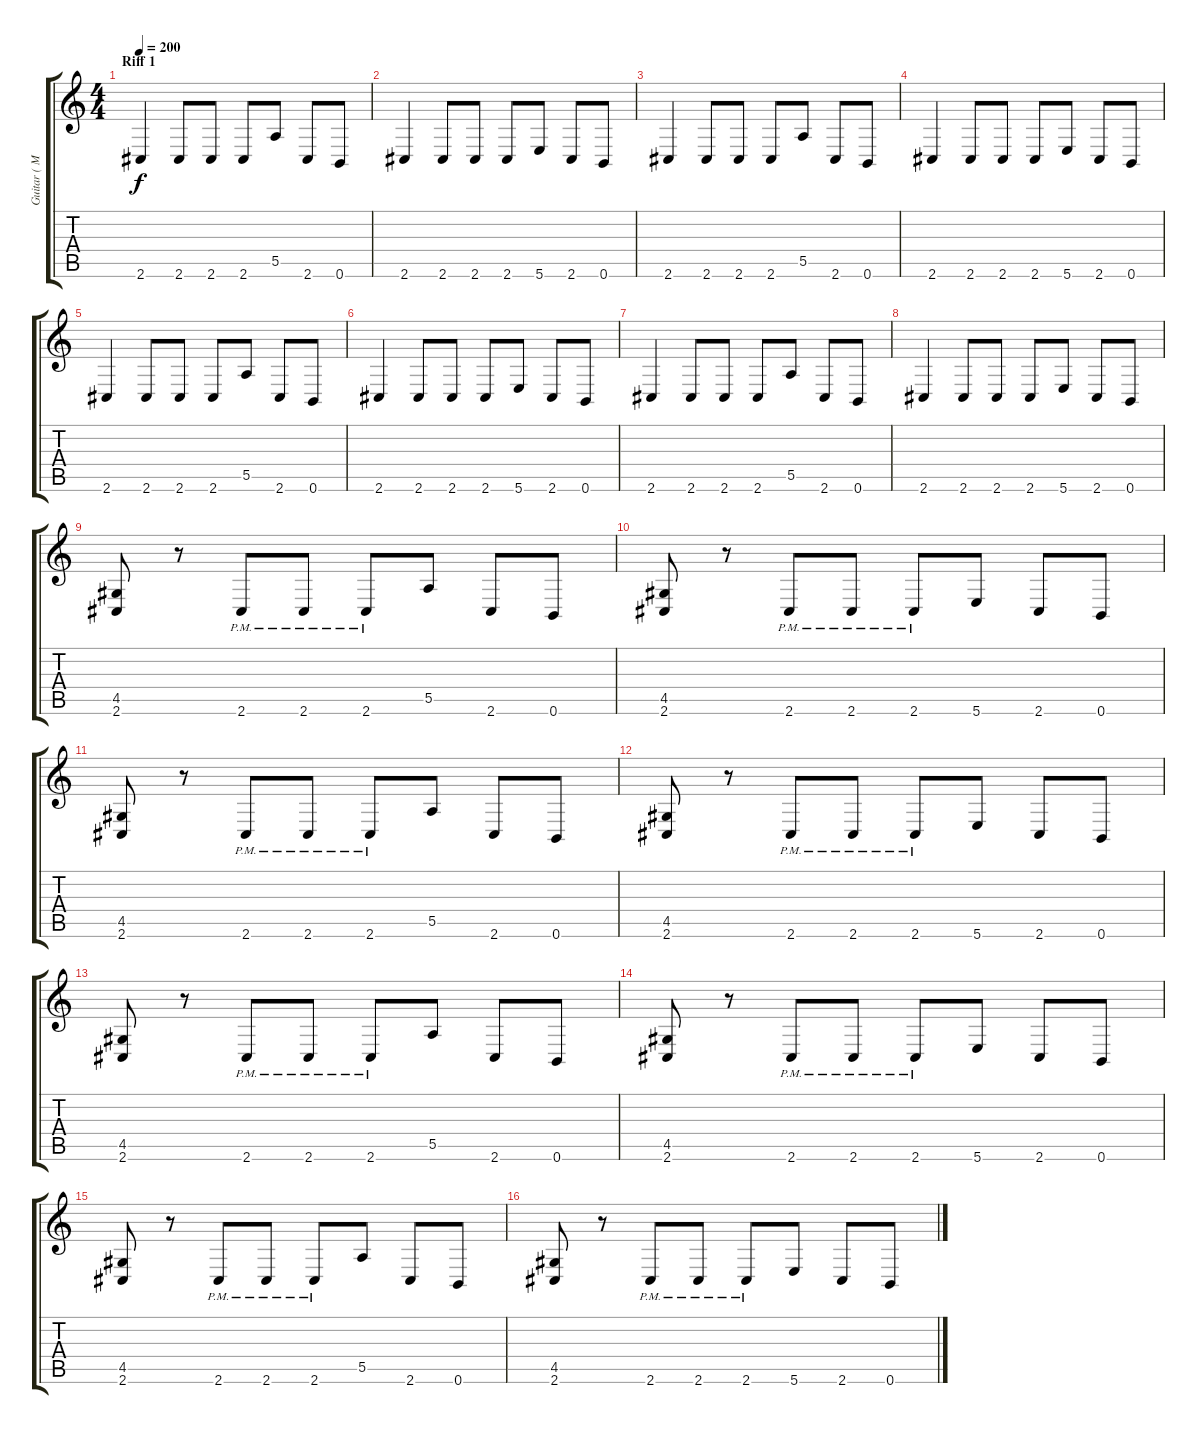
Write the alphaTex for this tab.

\track ("Guitar ( Mircea )" "Guitar ( M") {instrument distortionguitar}
\staff {score tabs}
\tuning (B3 Gb3 D3 A2 E2 B1) {hide}
\ts (4 4)
\section ("" "Riff 1")
\tempo 200
\clef g2
\ks c
2.6.4{dy f} 2.6.8 2.6.8 2.6.8 5.5.8 2.6.8 0.6.8 |
2.6.4 2.6.8 2.6.8 2.6.8 5.6.8 2.6.8 0.6.8 |
2.6.4 2.6.8 2.6.8 2.6.8 5.5.8 2.6.8 0.6.8 |
2.6.4 2.6.8 2.6.8 2.6.8 5.6.8 2.6.8 0.6.8 |
2.6.4 2.6.8 2.6.8 2.6.8 5.5.8 2.6.8 0.6.8 |
2.6.4 2.6.8 2.6.8 2.6.8 5.6.8 2.6.8 0.6.8 |
2.6.4 2.6.8 2.6.8 2.6.8 5.5.8 2.6.8 0.6.8 |
2.6.4 2.6.8 2.6.8 2.6.8 5.6.8 2.6.8 0.6.8 |
(4.5 2.6).8 r.8 2.6{pm}.8 2.6{pm}.8 2.6{pm}.8 5.5.8 2.6.8 0.6.8 |
(4.5 2.6).8 r.8 2.6{pm}.8 2.6{pm}.8 2.6{pm}.8 5.6.8 2.6.8 0.6.8 |
(4.5 2.6).8 r.8 2.6{pm}.8 2.6{pm}.8 2.6{pm}.8 5.5.8 2.6.8 0.6.8 |
(4.5 2.6).8 r.8 2.6{pm}.8 2.6{pm}.8 2.6{pm}.8 5.6.8 2.6.8 0.6.8 |
(4.5 2.6).8 r.8 2.6{pm}.8 2.6{pm}.8 2.6{pm}.8 5.5.8 2.6.8 0.6.8 |
(4.5 2.6).8 r.8 2.6{pm}.8 2.6{pm}.8 2.6{pm}.8 5.6.8 2.6.8 0.6.8 |
(4.5 2.6).8 r.8 2.6{pm}.8 2.6{pm}.8 2.6{pm}.8 5.5.8 2.6.8 0.6.8 |
(4.5 2.6).8 r.8 2.6{pm}.8 2.6{pm}.8 2.6{pm}.8 5.6.8 2.6.8 0.6.8
